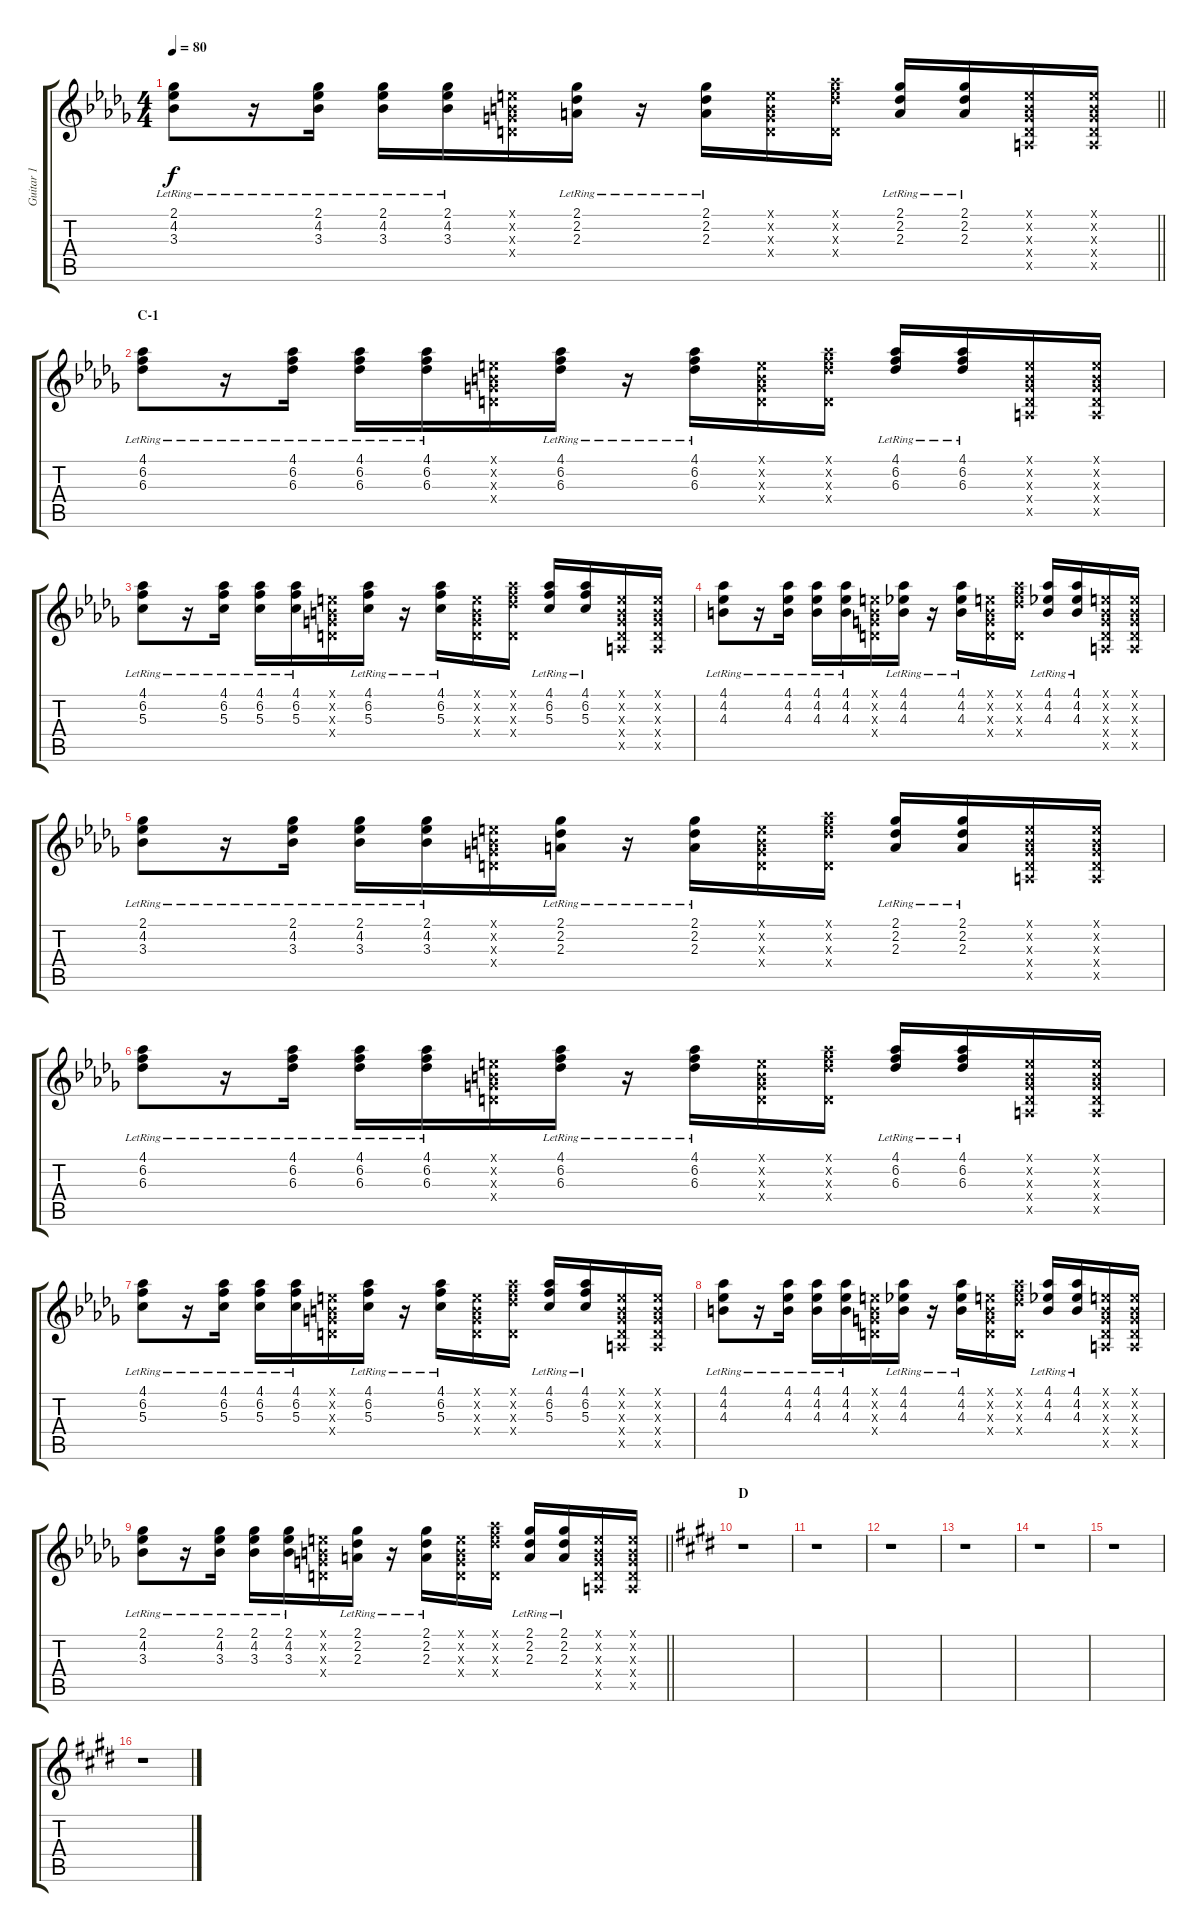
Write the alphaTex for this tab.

\track ("Guitar 1" "Guitar 1") {instrument electricguitarjazz}
\staff {score tabs}
\tuning (E4 B3 G3 D3 A2 E2) {hide}
\ts (4 4)
\tempo 80
\clef g2
\barLineRight lightlight
\ks db
(2.1{lr} 4.2{lr} 3.3{lr}).8{dy f} r.16 (2.1{lr} 4.2{lr} 3.3{lr}).16 (2.1{lr} 4.2{lr} 3.3{lr}).16 (2.1{lr} 4.2{lr} 3.3{lr}).16 (0.1{x} 0.2{x} 0.3{x} 0.4{x}).16 (2.1{lr} 2.2{lr} 2.3{lr}).16 r.16 (2.1{lr} 2.2{lr} 2.3{lr}).16 (0.1{x} 0.2{x} 0.3{x} 0.4{x}).16 (4.1{x} 6.2{x} 6.3{x} 0.4{x}).16 (2.1{lr} 2.2{lr} 2.3{lr}).16 (2.1{lr} 2.2{lr} 2.3{lr}).16 (0.1{x} 0.2{x} 0.3{x} 0.4{x} 0.5{x}).16 (0.1{x} 0.2{x} 0.3{x} 0.4{x} 0.5{x}).16 |
\section ("" "C-1")
(4.1{lr} 6.2{lr} 6.3{lr}).8 r.16 (4.1{lr} 6.2{lr} 6.3{lr}).16 (4.1{lr} 6.2{lr} 6.3{lr}).16 (4.1{lr} 6.2{lr} 6.3{lr}).16 (0.1{x} 0.2{x} 0.3{x} 0.4{x}).16 (4.1{lr} 6.2{lr} 6.3{lr}).16 r.16 (4.1{lr} 6.2{lr} 6.3{lr}).16 (0.1{x} 0.2{x} 0.3{x} 0.4{x}).16 (4.1{x} 6.2{x} 6.3{x} 0.4{x}).16 (4.1{lr} 6.2{lr} 6.3{lr}).16 (4.1{lr} 6.2{lr} 6.3{lr}).16 (0.1{x} 0.2{x} 0.3{x} 0.4{x} 0.5{x}).16 (0.1{x} 0.2{x} 0.3{x} 0.4{x} 0.5{x}).16 |
(4.1{lr} 6.2{lr} 5.3{lr}).8 r.16 (4.1{lr} 6.2{lr} 5.3{lr}).16 (4.1{lr} 6.2{lr} 5.3{lr}).16 (4.1{lr} 6.2{lr} 5.3{lr}).16 (0.1{x} 0.2{x} 0.3{x} 0.4{x}).16 (4.1{lr} 6.2{lr} 5.3{lr}).16 r.16 (4.1{lr} 6.2{lr} 5.3{lr}).16 (0.1{x} 0.2{x} 0.3{x} 0.4{x}).16 (4.1{x} 6.2{x} 6.3{x} 0.4{x}).16 (4.1{lr} 6.2{lr} 5.3{lr}).16 (4.1{lr} 6.2{lr} 5.3{lr}).16 (0.1{x} 0.2{x} 0.3{x} 0.4{x} 0.5{x}).16 (0.1{x} 0.2{x} 0.3{x} 0.4{x} 0.5{x}).16 |
(4.1{lr} 4.2{lr} 4.3{lr}).8 r.16 (4.1{lr} 4.2{lr} 4.3{lr}).16 (4.1{lr} 4.2{lr} 4.3{lr}).16 (4.1{lr} 4.2{lr} 4.3{lr}).16 (0.1{x} 0.2{x} 0.3{x} 0.4{x}).16 (4.1{lr} 4.2{lr} 4.3{lr}).16 r.16 (4.1{lr} 4.2{lr} 4.3{lr}).16 (0.1{x} 0.2{x} 0.3{x} 0.4{x}).16 (4.1{x} 6.2{x} 6.3{x} 0.4{x}).16 (4.1{lr} 4.2{lr} 4.3{lr}).16 (4.1{lr} 4.2{lr} 4.3{lr}).16 (0.1{x} 0.2{x} 0.3{x} 0.4{x} 0.5{x}).16 (0.1{x} 0.2{x} 0.3{x} 0.4{x} 0.5{x}).16 |
(2.1{lr} 4.2{lr} 3.3{lr}).8 r.16 (2.1{lr} 4.2{lr} 3.3{lr}).16 (2.1{lr} 4.2{lr} 3.3{lr}).16 (2.1{lr} 4.2{lr} 3.3{lr}).16 (0.1{x} 0.2{x} 0.3{x} 0.4{x}).16 (2.1{lr} 2.2{lr} 2.3{lr}).16 r.16 (2.1{lr} 2.2{lr} 2.3{lr}).16 (0.1{x} 0.2{x} 0.3{x} 0.4{x}).16 (4.1{x} 6.2{x} 6.3{x} 0.4{x}).16 (2.1{lr} 2.2{lr} 2.3{lr}).16 (2.1{lr} 2.2{lr} 2.3{lr}).16 (0.1{x} 0.2{x} 0.3{x} 0.4{x} 0.5{x}).16 (0.1{x} 0.2{x} 0.3{x} 0.4{x} 0.5{x}).16 |
(4.1{lr} 6.2{lr} 6.3{lr}).8 r.16 (4.1{lr} 6.2{lr} 6.3{lr}).16 (4.1{lr} 6.2{lr} 6.3{lr}).16 (4.1{lr} 6.2{lr} 6.3{lr}).16 (0.1{x} 0.2{x} 0.3{x} 0.4{x}).16 (4.1{lr} 6.2{lr} 6.3{lr}).16 r.16 (4.1{lr} 6.2{lr} 6.3{lr}).16 (0.1{x} 0.2{x} 0.3{x} 0.4{x}).16 (4.1{x} 6.2{x} 6.3{x} 0.4{x}).16 (4.1{lr} 6.2{lr} 6.3{lr}).16 (4.1{lr} 6.2{lr} 6.3{lr}).16 (0.1{x} 0.2{x} 0.3{x} 0.4{x} 0.5{x}).16 (0.1{x} 0.2{x} 0.3{x} 0.4{x} 0.5{x}).16 |
(4.1{lr} 6.2{lr} 5.3{lr}).8 r.16 (4.1{lr} 6.2{lr} 5.3{lr}).16 (4.1{lr} 6.2{lr} 5.3{lr}).16 (4.1{lr} 6.2{lr} 5.3{lr}).16 (0.1{x} 0.2{x} 0.3{x} 0.4{x}).16 (4.1{lr} 6.2{lr} 5.3{lr}).16 r.16 (4.1{lr} 6.2{lr} 5.3{lr}).16 (0.1{x} 0.2{x} 0.3{x} 0.4{x}).16 (4.1{x} 6.2{x} 6.3{x} 0.4{x}).16 (4.1{lr} 6.2{lr} 5.3{lr}).16 (4.1{lr} 6.2{lr} 5.3{lr}).16 (0.1{x} 0.2{x} 0.3{x} 0.4{x} 0.5{x}).16 (0.1{x} 0.2{x} 0.3{x} 0.4{x} 0.5{x}).16 |
(4.1{lr} 4.2{lr} 4.3{lr}).8 r.16 (4.1{lr} 4.2{lr} 4.3{lr}).16 (4.1{lr} 4.2{lr} 4.3{lr}).16 (4.1{lr} 4.2{lr} 4.3{lr}).16 (0.1{x} 0.2{x} 0.3{x} 0.4{x}).16 (4.1{lr} 4.2{lr} 4.3{lr}).16 r.16 (4.1{lr} 4.2{lr} 4.3{lr}).16 (0.1{x} 0.2{x} 0.3{x} 0.4{x}).16 (4.1{x} 6.2{x} 6.3{x} 0.4{x}).16 (4.1{lr} 4.2{lr} 4.3{lr}).16 (4.1{lr} 4.2{lr} 4.3{lr}).16 (0.1{x} 0.2{x} 0.3{x} 0.4{x} 0.5{x}).16 (0.1{x} 0.2{x} 0.3{x} 0.4{x} 0.5{x}).16 |
\barLineRight lightlight
(2.1{lr} 4.2{lr} 3.3{lr}).8 r.16 (2.1{lr} 4.2{lr} 3.3{lr}).16 (2.1{lr} 4.2{lr} 3.3{lr}).16 (2.1{lr} 4.2{lr} 3.3{lr}).16 (0.1{x} 0.2{x} 0.3{x} 0.4{x}).16 (2.1{lr} 2.2{lr} 2.3{lr}).16 r.16 (2.1{lr} 2.2{lr} 2.3{lr}).16 (0.1{x} 0.2{x} 0.3{x} 0.4{x}).16 (4.1{x} 6.2{x} 6.3{x} 0.4{x}).16 (2.1{lr} 2.2{lr} 2.3{lr}).16 (2.1{lr} 2.2{lr} 2.3{lr}).16 (0.1{x} 0.2{x} 0.3{x} 0.4{x} 0.5{x}).16 (0.1{x} 0.2{x} 0.3{x} 0.4{x} 0.5{x}).16 |
\section ("" "D")
\ks e
r.1 |
r.1 |
r.1 |
r.1 |
r.1 |
r.1 |
r.1
